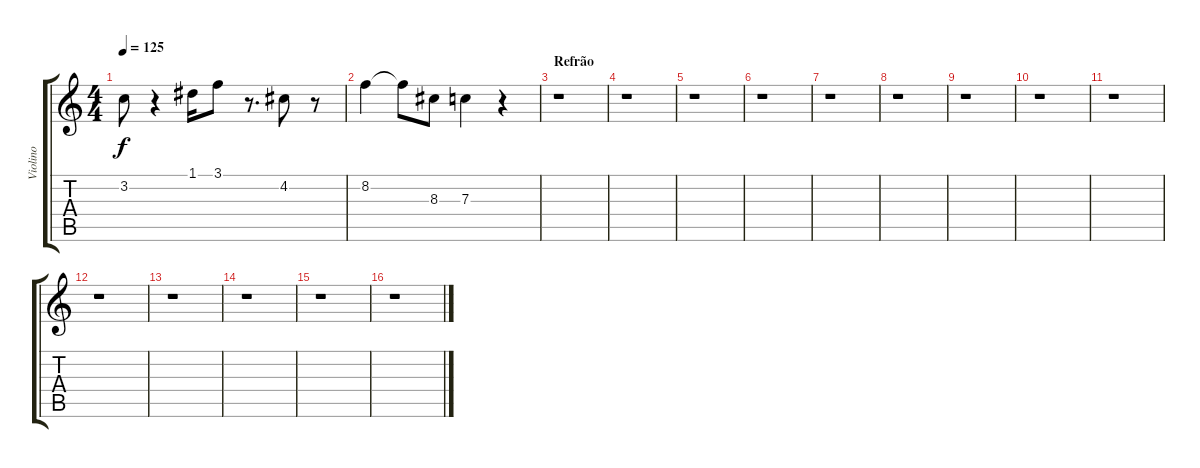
\track ("Violino" "Violino") {instrument tremolostrings}
\staff {score tabs}
\tuning (D5 A4 F4 C4 G3 D3) {hide}
\ts (4 4)
\tempo 125
\clef g2
\ks c
3.2.8{dy f} r.4 1.1.16 3.1.8 r.8{d} 4.2.8 r.8 |
8.2.4 8.2{t}.8 8.3.8 7.3.4 r.4 |
\section ("" "Refrão")
r.1 |
r.1 |
r.1 |
r.1 |
r.1 |
r.1 |
r.1 |
r.1 |
r.1 |
r.1 |
r.1 |
r.1 |
r.1 |
r.1
